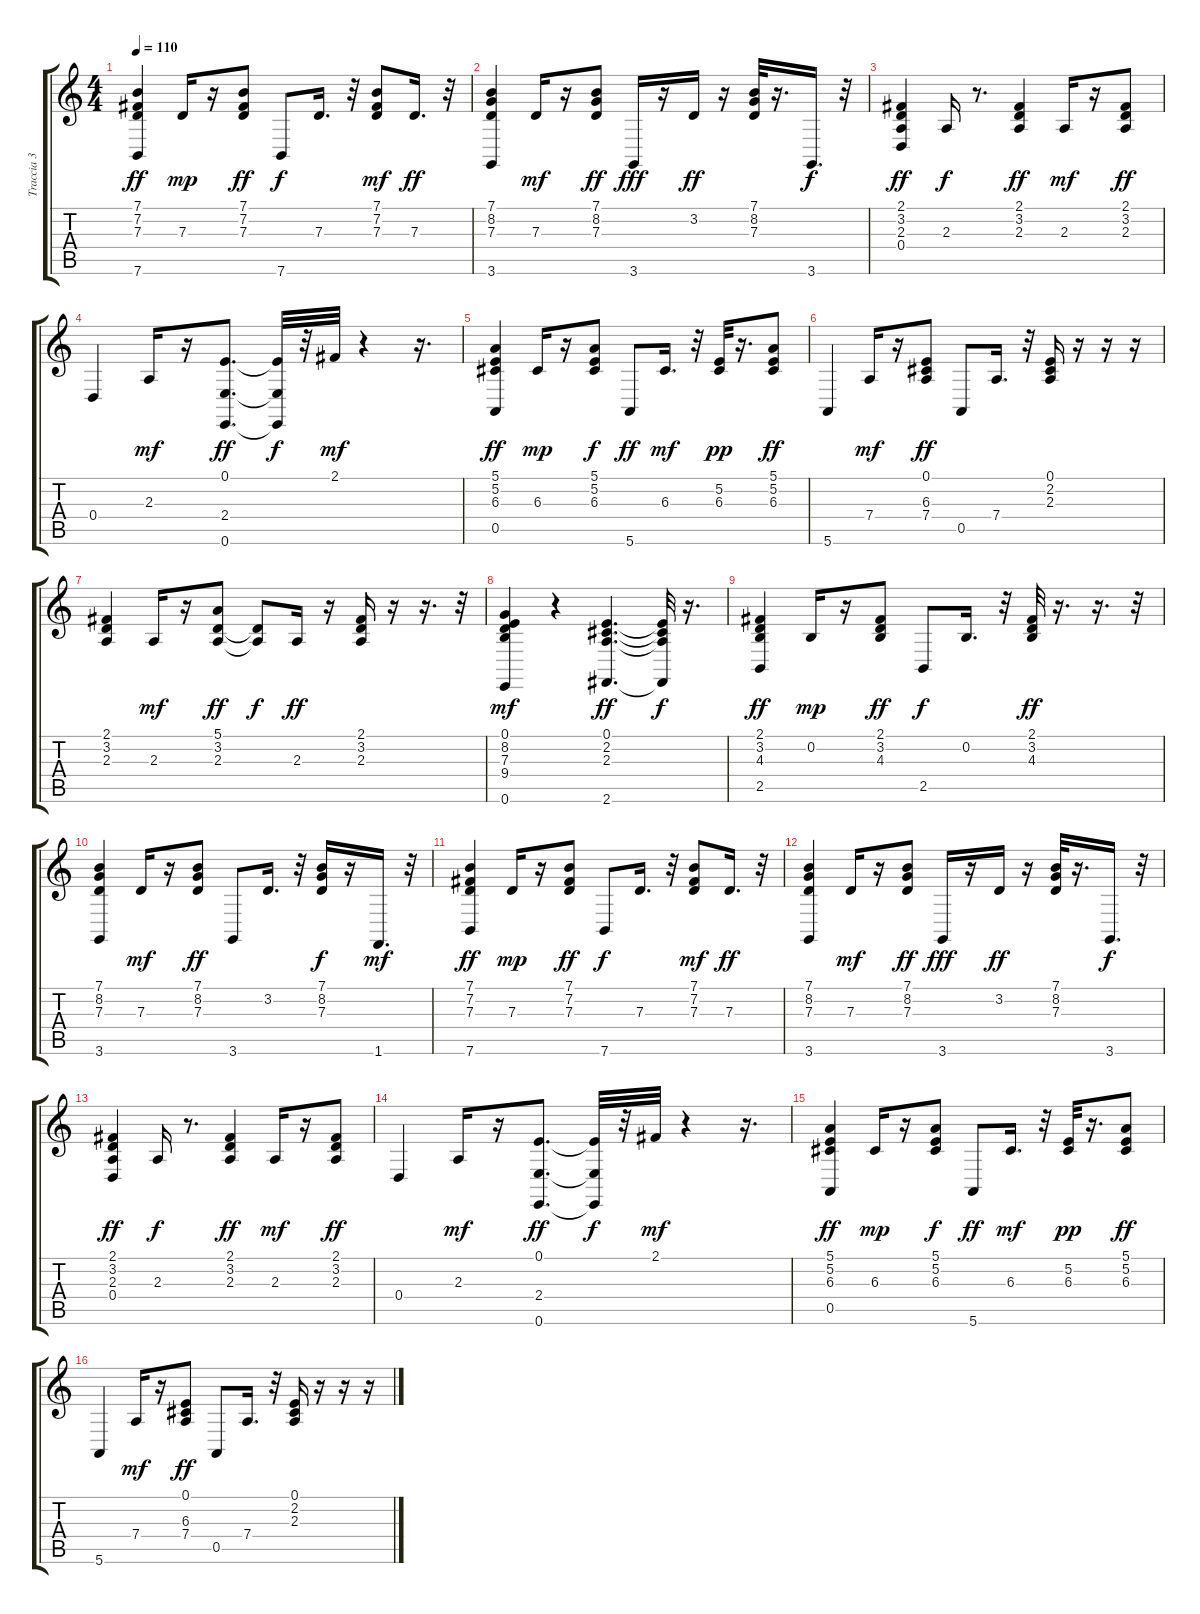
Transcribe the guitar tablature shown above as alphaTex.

\track ("Traccia 3" "Traccia 3") {instrument acousticgrandpiano}
\staff {score tabs}
\tuning (E4 B3 G3 D3 A2 E2) {hide}
\ts (4 4)
\tempo 110
\clef g2
\ks c
(7.1 7.2 7.3 7.6).4{dy ff} 7.3.16{dy mp} r.16 (7.1 7.2 7.3).8{dy ff} 7.6.8{dy f} 7.3.16{d} r.32 (7.1 7.2 7.3).8{dy mf} 7.3.16{d dy ff} r.32 |
(7.1 8.2 7.3 3.6).4 7.3.16{dy mf} r.16 (7.1 8.2 7.3).8{dy ff} 3.6.16{dy fff} r.16 3.2.16{dy ff} r.16 (7.1 8.2 7.3).32 r.16{d} 3.6.16{d dy f} r.32 |
(2.1 3.2 2.3 0.4).4{dy ff} 2.3.16{dy f} r.8{d} (2.1 3.2 2.3).4{dy ff} 2.3.16{dy mf} r.16 (2.1 3.2 2.3).8{dy ff} |
0.4.4 2.3.16{dy mf} r.16 (0.1 2.4 0.6).8{d dy ff} (0.1{t} 2.4{t} 0.6{t}).32{dy f} r.32 2.1.32{dy mf} r.4 r.16{d} |
(5.1 5.2 6.3 0.5).4{dy ff} 6.3.16{dy mp} r.16 (5.1 5.2 6.3).8{dy f} 5.6.8{dy ff} 6.3.16{d dy mf} r.32 (5.2 6.3).32{dy pp} r.16{d} (5.1 5.2 6.3).8{dy ff} |
5.6.4 7.4.16{dy mf} r.16 (0.1 6.3 7.4).8{dy ff} 0.5.8 7.4.16{d} r.32 (0.1 2.2 2.3).16 r.16 r.16 r.16 |
(2.1 3.2 2.3).4 2.3.16{dy mf} r.16 (5.1 3.2 2.3).8{dy ff} (3.2{t} 2.3{t}).8{dy f} 2.3.16{dy ff} r.16 (2.1 3.2 2.3).16 r.16 r.16{d} r.32 |
(0.1 8.2 7.3 9.4 0.6).4{dy mf} r.4 (0.1 2.2 2.3 2.6).4{d dy ff} (0.1{t} 2.2{t} 2.3{t} 2.6{t}).32{dy f} r.16{d} |
(2.1 3.2 4.3 2.5).4{dy ff} 0.2.16{dy mp} r.16 (2.1 3.2 4.3).8{dy ff} 2.5.8{dy f} 0.2.16{d} r.32 (2.1 3.2 4.3).32{dy ff} r.16{d} r.16{d} r.32 |
(7.1 8.2 7.3 3.6).4 7.3.16{dy mf} r.16 (7.1 8.2 7.3).8{dy ff} 3.6.8 3.2.16{d} r.32 (7.1 8.2 7.3).16{dy f} r.16 1.6.16{d dy mf} r.32 |
(7.1 7.2 7.3 7.6).4{dy ff} 7.3.16{dy mp} r.16 (7.1 7.2 7.3).8{dy ff} 7.6.8{dy f} 7.3.16{d} r.32 (7.1 7.2 7.3).8{dy mf} 7.3.16{d dy ff} r.32 |
(7.1 8.2 7.3 3.6).4 7.3.16{dy mf} r.16 (7.1 8.2 7.3).8{dy ff} 3.6.16{dy fff} r.16 3.2.16{dy ff} r.16 (7.1 8.2 7.3).32 r.16{d} 3.6.16{d dy f} r.32 |
(2.1 3.2 2.3 0.4).4{dy ff} 2.3.16{dy f} r.8{d} (2.1 3.2 2.3).4{dy ff} 2.3.16{dy mf} r.16 (2.1 3.2 2.3).8{dy ff} |
0.4.4 2.3.16{dy mf} r.16 (0.1 2.4 0.6).8{d dy ff} (0.1{t} 2.4{t} 0.6{t}).32{dy f} r.32 2.1.32{dy mf} r.4 r.16{d} |
(5.1 5.2 6.3 0.5).4{dy ff} 6.3.16{dy mp} r.16 (5.1 5.2 6.3).8{dy f} 5.6.8{dy ff} 6.3.16{d dy mf} r.32 (5.2 6.3).32{dy pp} r.16{d} (5.1 5.2 6.3).8{dy ff} |
5.6.4 7.4.16{dy mf} r.16 (0.1 6.3 7.4).8{dy ff} 0.5.8 7.4.16{d} r.32 (0.1 2.2 2.3).16 r.16 r.16 r.16
